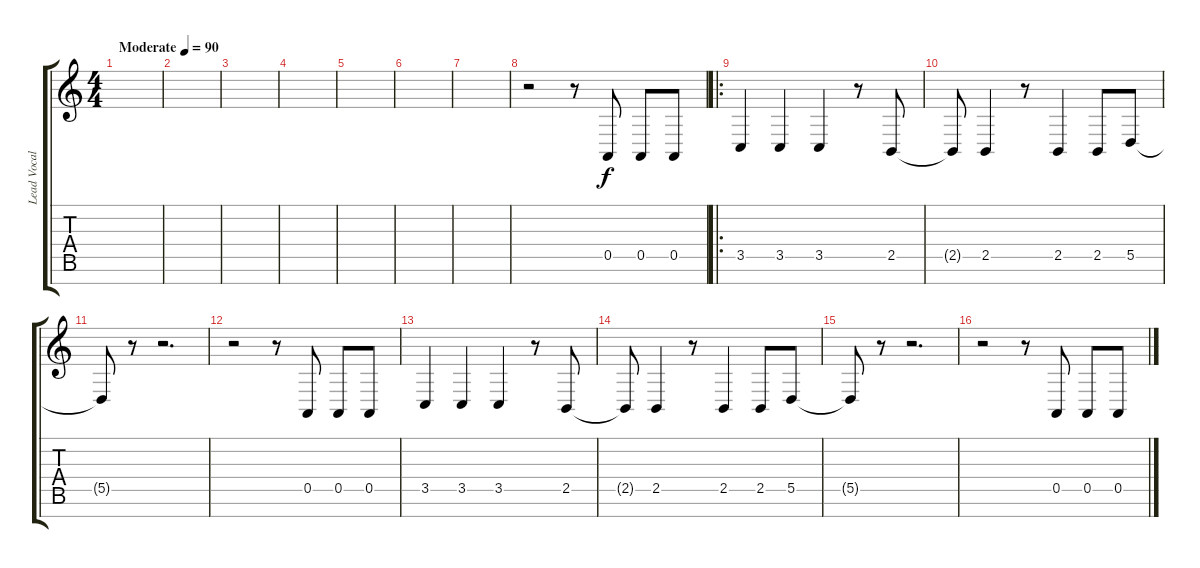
\track ("Lead Vocals" "Lead Vocal") {instrument lead6voice}
\staff {score tabs}
\tuning (E4 B3 G3 D3 A2 E2 B1) {hide}
\ts (4 4)
\tempo (90 "Moderate")
\clef g2
\ks c
|
|
|
|
|
|
|
r.2 r.8 0.5.8 0.5.8 0.5.8 |
\ro
3.5.4 3.5.4 3.5.4 r.8 2.5.8 |
2.5{t}.8 2.5.4 r.8 2.5.4 2.5.8 5.5.8 |
5.5{t}.8 r.8 r.2{d} |
r.2 r.8 0.5.8 0.5.8 0.5.8 |
3.5.4 3.5.4 3.5.4 r.8 2.5.8 |
2.5{t}.8 2.5.4 r.8 2.5.4 2.5.8 5.5.8 |
5.5{t}.8 r.8 r.2{d} |
r.2 r.8 0.5.8 0.5.8 0.5.8
